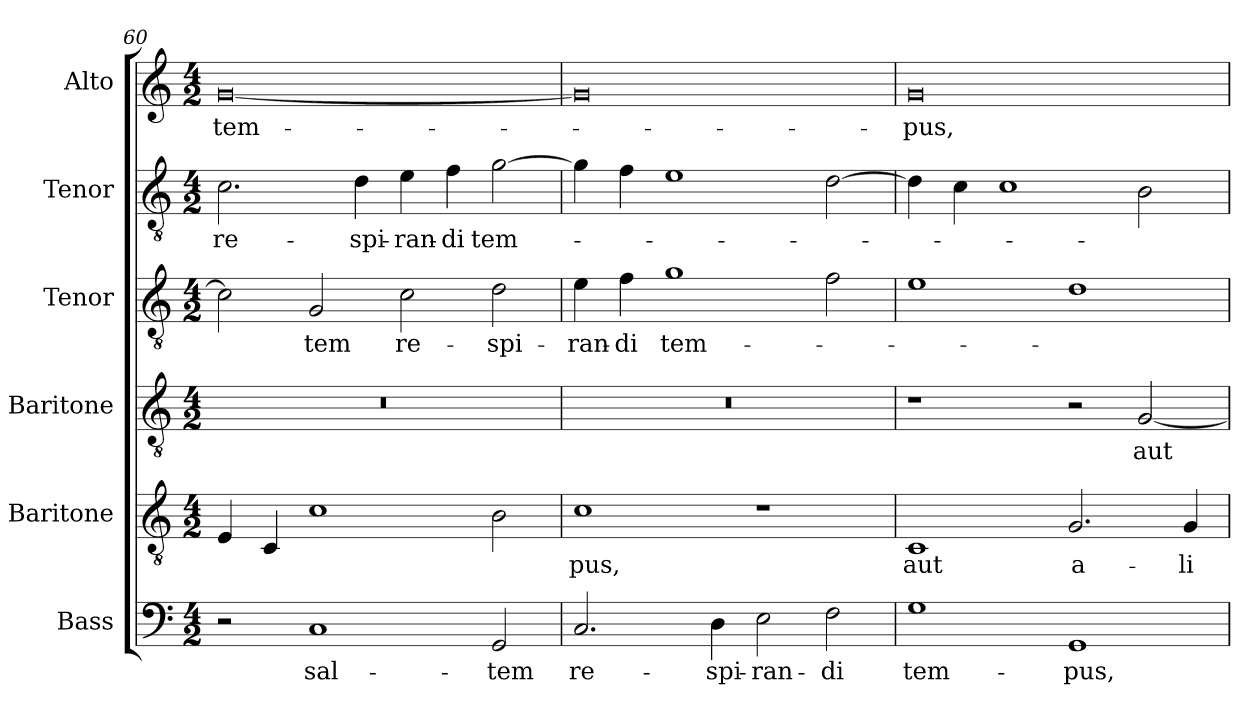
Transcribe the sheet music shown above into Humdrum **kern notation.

**kern	**text	**kern	**text	**kern	**text	**kern	**text	**kern	**text	**kern	**text
*part6	*part6	*part5	*part5	*part4	*part4	*part3	*part3	*part2	*part2	*part1	*part1
*staff6	*staff6	*staff5	*staff5	*staff4	*staff4	*staff3	*staff3	*staff2	*staff2	*staff1	*staff1
*I"Bass	*	*I"Baritone	*	*I"Baritone	*	*I"Tenor	*	*I"Tenor	*	*I"Alto	*
*I'B.	*	*I'Bar.	*	*I'Bar.	*	*I'T.	*	*I'T.	*	*I'A.	*
*clefF4	*	*clefGv2	*	*clefGv2	*	*clefGv2	*	*clefGv2	*	*clefG2	*
*	*	*ITrd7c12	*	*ITrd7c12	*	*ITrd7c12	*	*ITrd7c12	*	*	*
*k[]	*	*k[]	*	*k[]	*	*k[]	*	*k[]	*	*k[]	*
*C:	*	*C:	*	*C:	*	*C:	*	*C:	*	*C:	*
*M4/2	*	*M4/2	*	*M4/2	*	*M4/2	*	*M4/2	*	*M4/2	*
=60	=60	=60	=60	=60	=60	=60	=60	=60	=60	=60	=60
!	!	!	!	!LO:N:vis=1	!	!	!	!	!	!	!
!	!	!	!	!	!	!	!	!	!LO:LY:b:color=#000000	!	!
!	!	!	!	!	!	!	!	!	!	!	!LO:LY:b:color=#000000
2r	.	4EEi/	.	0r	.	2Ci\]	.	2.Ci\	re-	[0gi	tem-
.	.	4CCi/	.	.	.	.	.	.	.	.	.
!	!LO:LY:b:color=#000000	!	!	!	!	!	!	!	!	!	!
!	!	!	!	!	!	!	!LO:LY:b:color=#000000	!	!	!	!
1Ci	sal-	1Ci	.	.	.	2GGi/	-tem	.	.	.	.
!	!	!	!	!	!	!	!	!	!LO:LY:b:color=#000000	!	!
.	.	.	.	.	.	.	.	4Di\	-spi-	.	.
!	!	!	!	!	!	!	!LO:LY:b:color=#000000	!	!	!	!
!	!	!	!	!	!	!	!	!	!LO:LY:b:color=#000000	!	!
.	.	.	.	.	.	2Ci\	re-	4Ei\	-ran-	.	.
!	!	!	!	!	!	!	!	!	!LO:LY:b:color=#000000	!	!
.	.	.	.	.	.	.	.	4Fi\	-di	.	.
!	!LO:LY:b:color=#000000	!	!	!	!	!	!	!	!	!	!
!	!	!	!	!	!	!	!LO:LY:b:color=#000000	!	!	!	!
!	!	!	!	!	!	!	!	!	!LO:LY:b:color=#000000	!	!
2GGi/	-tem	2BBi\	.	.	.	2Di\	-spi-	[2Gi\	tem-	.	.
!!LO:PB:g=z
=61	=61	=61	=61	=61	=61	=61	=61	=61	=61	=61	=61
!	!LO:LY:b:color=#000000	!	!	!	!	!	!	!	!	!	!
!	!	!	!LO:LY:b:color=#000000	!LO:N:vis=1	!	!	!	!	!	!	!
!	!	!	!	!	!	!	!LO:LY:b:color=#000000	!	!	!	!
2.Ci/	re-	1Ci	-pus,	0r	.	4Ei\	-ran-	4Gi\]	.	0gi]	.
!	!	!	!	!	!	!	!LO:LY:b:color=#000000	!	!	!	!
.	.	.	.	.	.	4Fi\	-di	4Fi\	.	.	.
!	!	!	!	!	!	!	!LO:LY:b:color=#000000	!	!	!	!
.	.	.	.	.	.	1Gi	tem-	1Ei	.	.	.
!	!LO:LY:b:color=#000000	!	!	!	!	!	!	!	!	!	!
4Di\	-spi-	.	.	.	.	.	.	.	.	.	.
!	!LO:LY:b:color=#000000	!	!	!	!	!	!	!	!	!	!
2Ei\	-ran-	1r	.	.	.	.	.	.	.	.	.
!	!LO:LY:b:color=#000000	!	!	!	!	!	!	!	!	!	!
2Fi\	-di	.	.	.	.	2Fi\	.	[2Di\	.	.	.
=62	=62	=62	=62	=62	=62	=62	=62	=62	=62	=62	=62
!	!LO:LY:b:color=#000000	!	!	!	!	!	!	!	!	!	!
!	!	!	!LO:LY:b:color=#000000	!	!	!	!	!	!	!	!
!	!	!	!	!	!	!	!	!	!	!	!LO:LY:b:color=#000000
1Gi	tem-	1CCi	aut	1r	.	1Ei	.	4Di\]	.	0gi	-pus,
.	.	.	.	.	.	.	.	4Ci\	.	.	.
.	.	.	.	.	.	.	.	1Ci	.	.	.
!	!LO:LY:b:color=#000000	!	!	!	!	!	!	!	!	!	!
!	!	!	!LO:LY:b:color=#000000	!	!	!	!	!	!	!	!
1GGi	-pus,	2.GGi/	a-	2r	.	1Di	.	.	.	.	.
!	!	!	!	!	!LO:LY:b:color=#000000	!	!	!	!	!	!
.	.	.	.	[2GGi/	aut	.	.	2BBi\	.	.	.
!	!	!	!LO:LY:b:color=#000000	!	!	!	!	!	!	!	!
.	.	4GGi/	-li-	.	.	.	.	.	.	.	.
=	=	=	=	=	=	=	=	=	=	=	=
*-	*-	*-	*-	*-	*-	*-	*-	*-	*-	*-	*-
